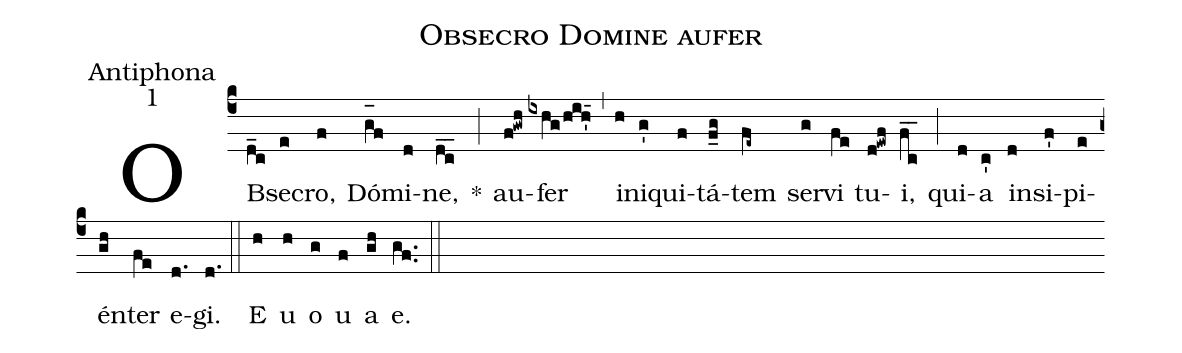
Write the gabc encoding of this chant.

name:Obsecro Domine aufer;
office-part:Antiphona;
mode:1;
%%
(c4) OB(d_c)se(e)cro,(f) Dó(g_[oh:h]f)mi(d)ne,(dc__) *(;) au(f!gwh)fer(ixhg/hih'_15) (,) in(h)i(g')qui(f)tá(f_g)tem(fe~) ser(g)vi(fe) tu(d!ewf)i,(fc__) (;) qui(d)a(c') in(d)si(f')pi(e)én(gh)ter(fe) e(d.)gi.(d.) (::) <eu>E(h) u(h) o(g) u(f) a(gh) e.</eu>(gf..) (::)
